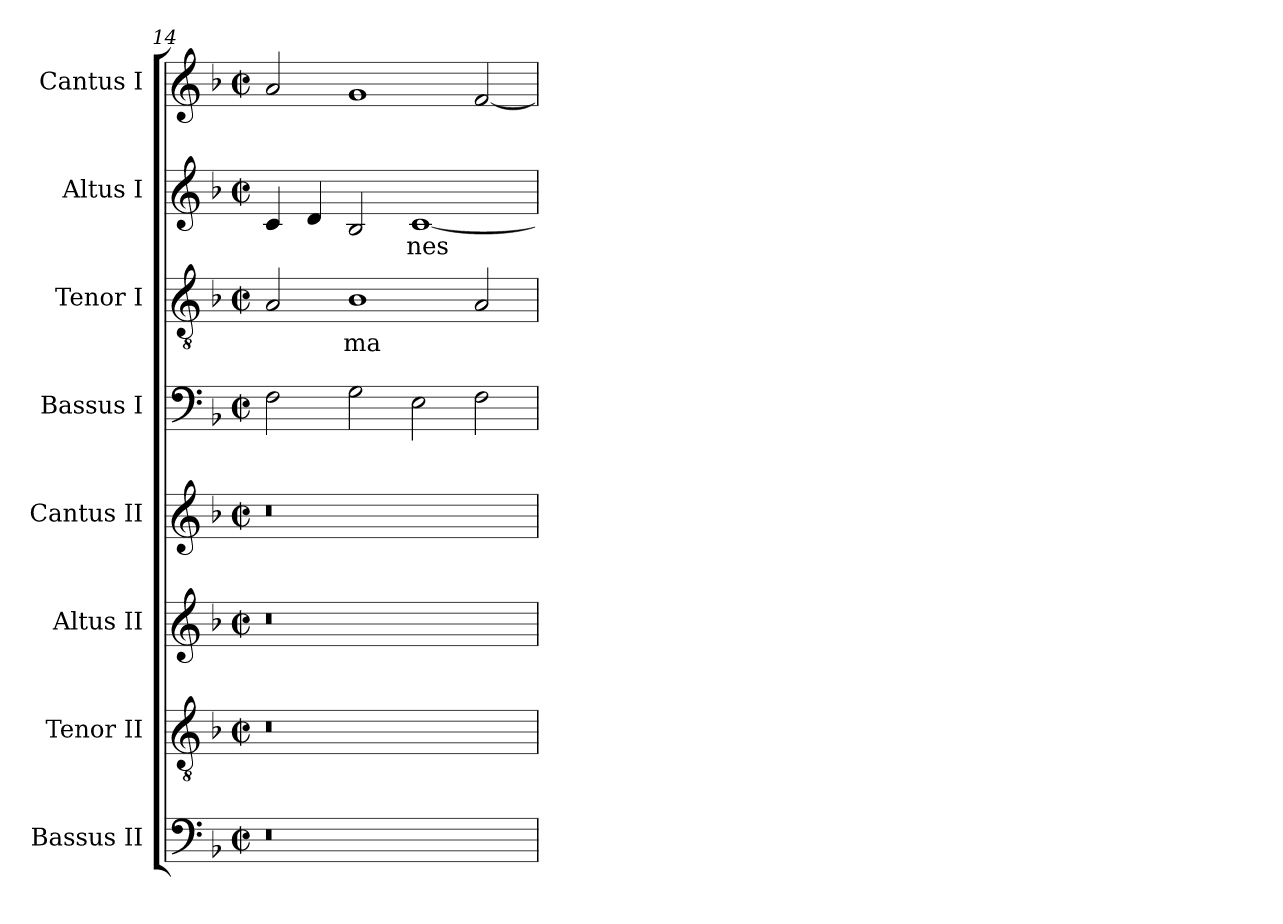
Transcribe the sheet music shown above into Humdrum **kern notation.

**kern	**kern	**kern	**kern	**kern	**kern	**text	**kern	**text	**kern
*part8	*part7	*part6	*part5	*part4	*part3	*part3	*part2	*part2	*part1
*staff8	*staff7	*staff6	*staff5	*staff4	*staff3	*staff3	*staff2	*staff2	*staff1
*I"Bassus II	*I"Tenor II	*I"Altus II	*I"Cantus II	*I"Bassus I	*I"Tenor I	*	*I"Altus I	*	*I"Cantus I
*clefF4	*clefGv2	*clefG2	*clefG2	*clefF4	*clefGv2	*	*clefG2	*	*clefG2
*k[b-]	*k[b-]	*k[b-]	*k[b-]	*k[b-]	*k[b-]	*	*k[b-]	*	*k[b-]
*F:	*F:	*F:	*F:	*F:	*F:	*	*F:	*	*F:
*M2/2	*M2/2	*M2/2	*M2/2	*M2/2	*M2/2	*	*M2/2	*	*M2/2
*met(c|)	*met(c|)	*met(c|)	*met(c|)	*met(c|)	*met(c|)	*	*met(c|)	*	*met(c|)
=14	=14	=14	=14	=14	=14	=14	=14	=14	=14
0r	0r	0r	0r	2F\	2A/	.	4c/	.	2a/
.	.	.	.	.	.	.	4d/	.	.
!	!	!	!	!	!	!LO:LY:b:cj	!	!	!
.	.	.	.	2G\	1B-	ma	2B-/	.	1g
!	!	!	!	!	!	!	!	!LO:LY:b:cj	!
.	.	.	.	2E\	.	.	[<1c	nes	.
.	.	.	.	2F\	2A/	.	.	.	[<2f/
=	=	=	=	=	=	=	=	=	=
*-	*-	*-	*-	*-	*-	*-	*-	*-	*-
